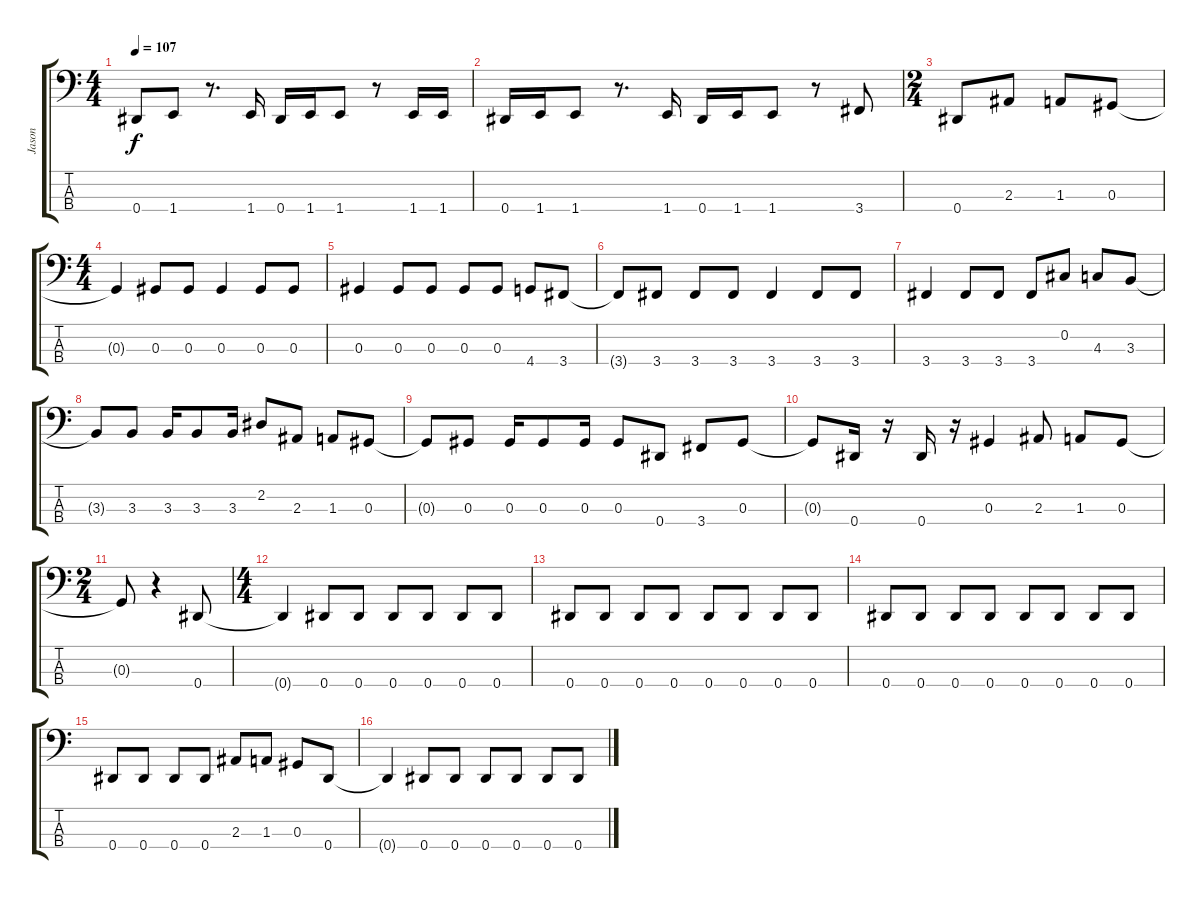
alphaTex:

\track ("Jason" "Jason") {instrument electricbassfinger}
\staff {score tabs}
\tuning (Gb2 Db2 Ab1 Eb1) {hide}
\ts (4 4)
\tempo 107
\clef f4
\ks c
0.4.8{dy f} 1.4.8 r.8{d} 1.4.16 0.4.16 1.4.16 1.4.8 r.8 1.4.16 1.4.16 |
0.4.16 1.4.16 1.4.8 r.8{d} 1.4.16 0.4.16 1.4.16 1.4.8 r.8 3.4.8 |
\ts (2 4)
0.4.8 2.3.8 1.3.8 0.3.8 |
\ts (4 4)
0.3{t}.4 0.3.8 0.3.8 0.3.4 0.3.8 0.3.8 |
0.3.4 0.3.8 0.3.8 0.3.8 0.3.8 4.4.8 3.4.8 |
3.4{t}.8 3.4.8 3.4.8 3.4.8 3.4.4 3.4.8 3.4.8 |
3.4.4 3.4.8 3.4.8 3.4.8 0.2.8 4.3.8 3.3.8 |
3.3{t}.8 3.3.8 3.3.16 3.3.8 3.3.16 2.2.8 2.3.8 1.3.8 0.3.8 |
0.3{t}.8 0.3.8 0.3.16 0.3.8 0.3.16 0.3.8 0.4.8 3.4.8 0.3.8 |
0.3{t}.8 0.4.16 r.16 0.4.16 r.16 0.3.4 2.3.8 1.3.8 0.3.8 |
\ts (2 4)
0.3{t}.8 r.4 0.4.8 |
\ts (4 4)
0.4{t}.4 0.4.8 0.4.8 0.4.8 0.4.8 0.4.8 0.4.8 |
0.4.8 0.4.8 0.4.8 0.4.8 0.4.8 0.4.8 0.4.8 0.4.8 |
0.4.8 0.4.8 0.4.8 0.4.8 0.4.8 0.4.8 0.4.8 0.4.8 |
0.4.8 0.4.8 0.4.8 0.4.8 2.3.8 1.3.8 0.3.8 0.4.8 |
0.4{t}.4 0.4.8 0.4.8 0.4.8 0.4.8 0.4.8 0.4.8
